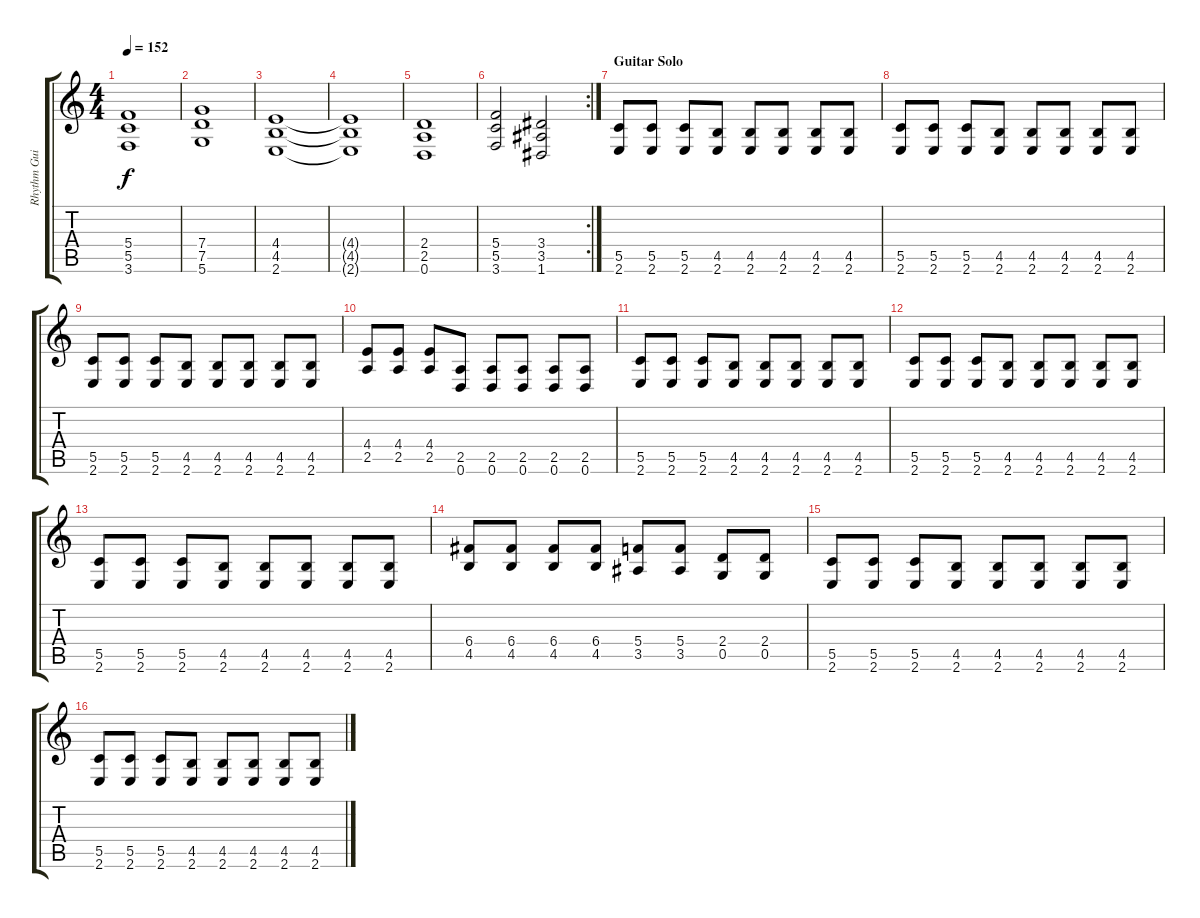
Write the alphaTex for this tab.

\track ("Rhythm Guitar " "Rhythm Gui") {instrument distortionguitar}
\staff {score tabs}
\tuning (D4 A3 F3 C3 G2 D2) {hide}
\ts (4 4)
\tempo 152
\clef g2
\ks c
(5.4 5.5 3.6).1{dy f} |
(7.4 7.5 5.6).1 |
(4.4 4.5 2.6).1 |
(4.4{t} 4.5{t} 2.6{t}).1 |
(2.4 2.5 0.6).1 |
\rc 2
(5.4 5.5 3.6).2 (3.4 3.5 1.6).2 |
\section ("" "Guitar Solo")
(5.5 2.6).8 (5.5 2.6).8 (5.5 2.6).8 (4.5 2.6).8 (4.5 2.6).8 (4.5 2.6).8 (4.5 2.6).8 (4.5 2.6).8 |
(5.5 2.6).8 (5.5 2.6).8 (5.5 2.6).8 (4.5 2.6).8 (4.5 2.6).8 (4.5 2.6).8 (4.5 2.6).8 (4.5 2.6).8 |
(5.5 2.6).8 (5.5 2.6).8 (5.5 2.6).8 (4.5 2.6).8 (4.5 2.6).8 (4.5 2.6).8 (4.5 2.6).8 (4.5 2.6).8 |
(4.4 2.5).8 (4.4 2.5).8 (4.4 2.5).8 (2.5 0.6).8 (2.5 0.6).8 (2.5 0.6).8 (2.5 0.6).8 (2.5 0.6).8 |
(5.5 2.6).8 (5.5 2.6).8 (5.5 2.6).8 (4.5 2.6).8 (4.5 2.6).8 (4.5 2.6).8 (4.5 2.6).8 (4.5 2.6).8 |
(5.5 2.6).8 (5.5 2.6).8 (5.5 2.6).8 (4.5 2.6).8 (4.5 2.6).8 (4.5 2.6).8 (4.5 2.6).8 (4.5 2.6).8 |
(5.5 2.6).8 (5.5 2.6).8 (5.5 2.6).8 (4.5 2.6).8 (4.5 2.6).8 (4.5 2.6).8 (4.5 2.6).8 (4.5 2.6).8 |
(6.4 4.5).8 (6.4 4.5).8 (6.4 4.5).8 (6.4 4.5).8 (5.4 3.5).8 (5.4 3.5).8 (2.4 0.5).8 (2.4 0.5).8 |
(5.5 2.6).8 (5.5 2.6).8 (5.5 2.6).8 (4.5 2.6).8 (4.5 2.6).8 (4.5 2.6).8 (4.5 2.6).8 (4.5 2.6).8 |
(5.5 2.6).8 (5.5 2.6).8 (5.5 2.6).8 (4.5 2.6).8 (4.5 2.6).8 (4.5 2.6).8 (4.5 2.6).8 (4.5 2.6).8
